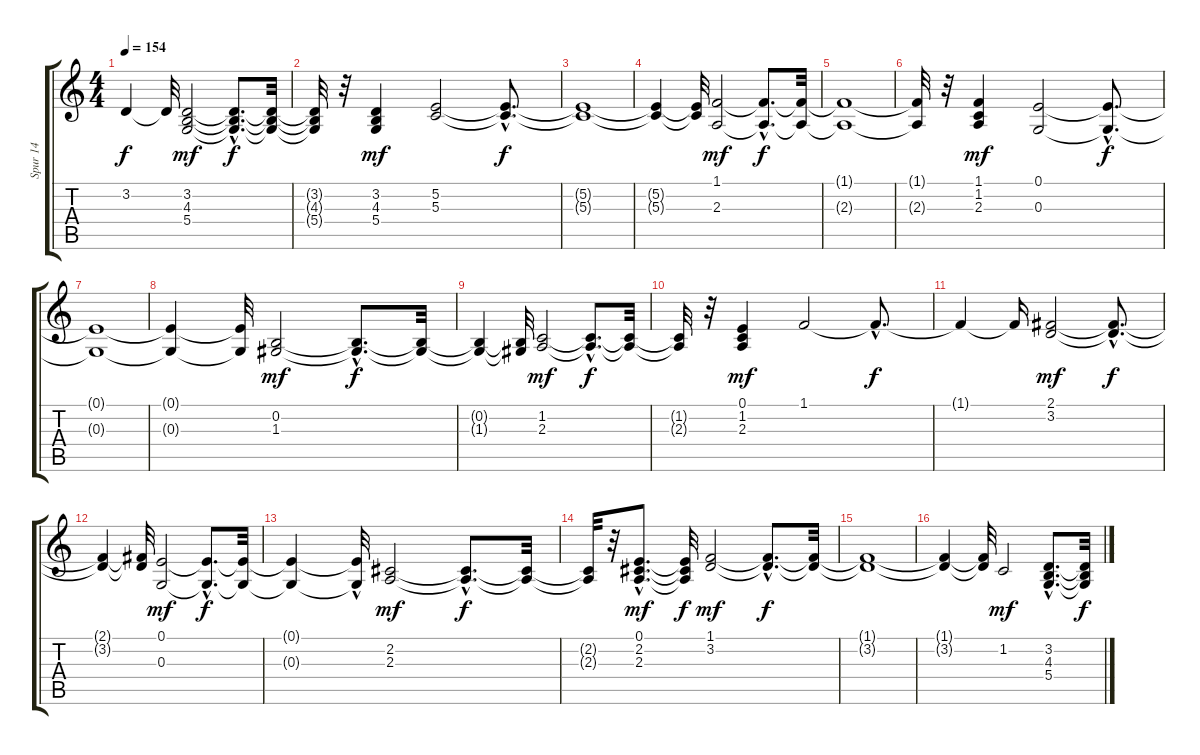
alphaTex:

\track ("Spur 14" "Spur 14") {instrument pad8sweep}
\staff {score tabs}
\tuning (E4 B3 G3 D3 A2 E2) {hide}
\ts (4 4)
\tempo 154
\clef g2
\ks c
3.2{t}.4{dy f} 3.2{t}.32 (3.2 4.3 5.4).2{dy mf} (3.2{hac t} 4.3{hac t} 5.4{hac t}).8{d dy f} (3.2{t} 4.3{t} 5.4{t}).32 |
(3.2{t} 4.3{t} 5.4{t}).32 r.32 (3.2 4.3 5.4).4{dy mf} (5.2 5.3).2 (5.2{hac t} 5.3{hac t}).8{d dy f} |
(5.2{t} 5.3{t}).1 |
(5.2{t} 5.3{t}).4 (5.2{t} 5.3{t}).32 (1.1 2.3).2{dy mf} (1.1{hac t} 2.3{hac t}).8{d dy f} (1.1{t} 2.3{t}).32 |
(1.1{t} 2.3{t}).1 |
(1.1{t} 2.3{t}).32 r.32 (1.1 1.2 2.3).4{dy mf} (0.1 0.3).2 (0.1{hac t} 0.3{hac t}).8{d dy f} |
(0.1{t} 0.3{t}).1 |
(0.1{t} 0.3{t}).4 (0.1{t} 0.3{t}).32 (0.2 1.3).2{dy mf} (0.2{hac t} 1.3{hac t}).8{d dy f} (0.2{t} 1.3{t}).32 |
(0.2{t} 1.3{t}).4 (0.2{t} 1.3{t}).32 (1.2 2.3).2{dy mf} (1.2{hac t} 2.3{hac t}).8{d dy f} (1.2{t} 2.3{t}).32 |
(1.2{t} 2.3{t}).32 r.32 (0.1 1.2 2.3).4{dy mf} 1.1.2 1.1{hac t}.8{d dy f} |
1.1{t}.4 1.1{t}.16 (2.1 3.2).2{dy mf} (2.1{hac t} 3.2{hac t}).8{d dy f} |
(2.1{t} 3.2{t}).4 (2.1{t} 3.2{t}).32 (0.1 0.3).2{dy mf} (0.1{hac t} 0.3{hac t}).8{d dy f} (0.1{t} 0.3{t}).32 |
(0.1{t} 0.3{t}).4 (0.1{hac t} 0.3{t}).32 (2.2 2.3).2{dy mf} (2.2{hac t} 2.3{hac t}).8{d dy f} (2.2{t} 2.3{t}).32 |
(2.2{t} 2.3{t}).32 r.32 (0.1{hac} 2.2{hac} 2.3{hac}).8{d dy mf} (0.1{t} 2.2{t} 2.3{t}).32{dy f} (1.1 3.2).2{dy mf} (1.1{hac t} 3.2{hac t}).8{d dy f} (1.1{t} 3.2{t}).32 |
(1.1{t} 3.2{t}).1 |
(1.1{t} 3.2{t}).4 (1.1{t} 3.2{t}).32 1.2.2{dy mf} (3.2{hac} 4.3{hac} 5.4{hac}).8{d} (3.2{t} 4.3{t} 5.4{t}).32{dy f}
